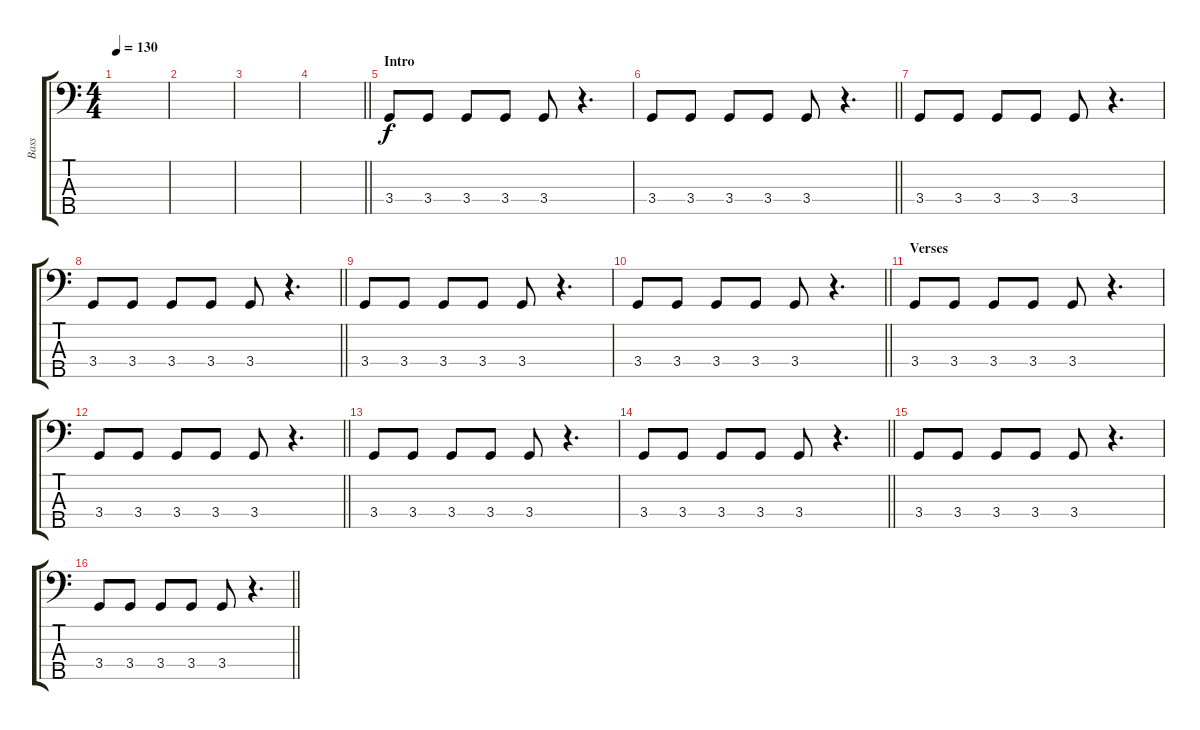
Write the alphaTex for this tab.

\track ("Bass" "Bass") {instrument electricbassfinger}
\staff {score tabs}
\tuning (G2 D2 A1 E1 B0) {hide}
\ts (4 4)
\tempo 130
\clef f4
\ks c
|
|
|
\barLineRight lightlight
|
\section ("" "Intro")
3.4.8 3.4.8 3.4.8 3.4.8 3.4.8 r.4{d} |
\barLineRight lightlight
3.4.8 3.4.8 3.4.8 3.4.8 3.4.8 r.4{d} |
3.4.8 3.4.8 3.4.8 3.4.8 3.4.8 r.4{d} |
\barLineRight lightlight
3.4.8 3.4.8 3.4.8 3.4.8 3.4.8 r.4{d} |
3.4.8 3.4.8 3.4.8 3.4.8 3.4.8 r.4{d} |
\barLineRight lightlight
3.4.8 3.4.8 3.4.8 3.4.8 3.4.8 r.4{d} |
\section ("" "Verses")
3.4.8 3.4.8 3.4.8 3.4.8 3.4.8 r.4{d} |
\barLineRight lightlight
3.4.8 3.4.8 3.4.8 3.4.8 3.4.8 r.4{d} |
3.4.8 3.4.8 3.4.8 3.4.8 3.4.8 r.4{d} |
\barLineRight lightlight
3.4.8 3.4.8 3.4.8 3.4.8 3.4.8 r.4{d} |
3.4.8 3.4.8 3.4.8 3.4.8 3.4.8 r.4{d} |
\barLineRight lightlight
3.4.8 3.4.8 3.4.8 3.4.8 3.4.8 r.4{d}
